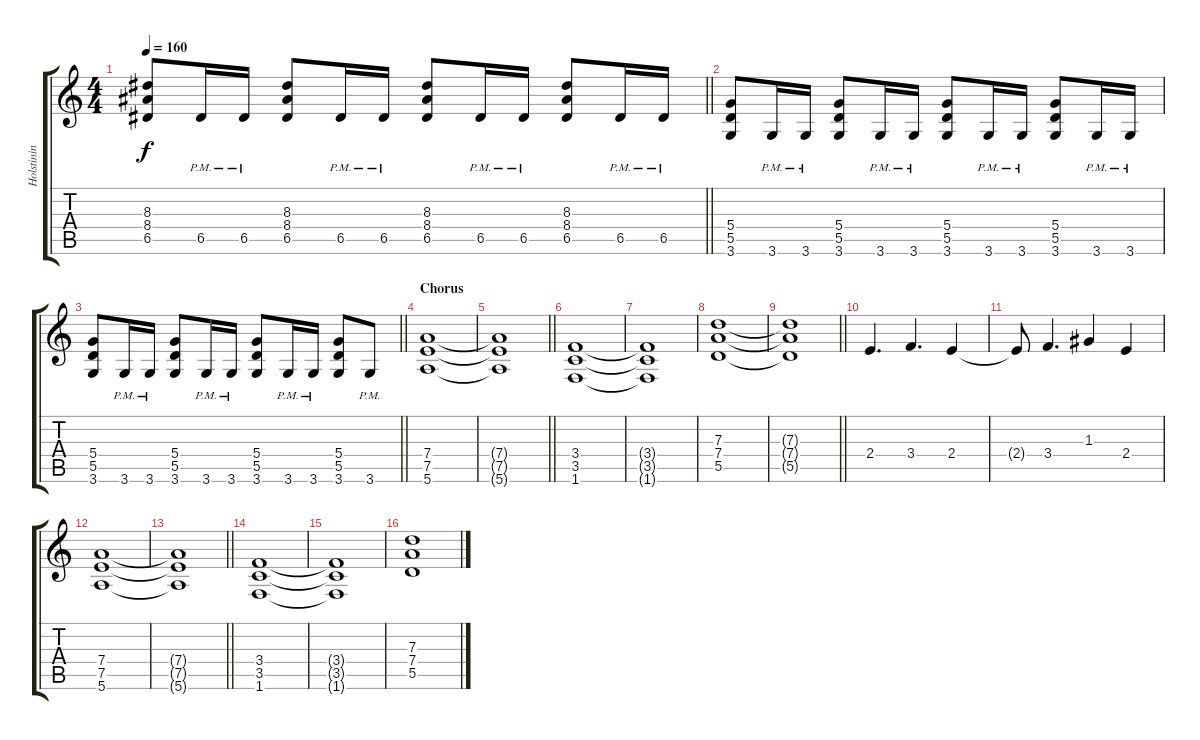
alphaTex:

\track ("Holstinin" "Holstinin") {instrument electricguitarmuted}
\staff {score tabs}
\tuning (E4 B3 G3 D3 A2 E2) {hide}
\ts (4 4)
\tempo 160
\clef g2
\barLineRight lightlight
\ks c
(8.3{t} 8.4{t} 6.5{t}).8{dy f} 6.5{pm}.16 6.5{pm}.16 (8.3 8.4 6.5).8 6.5{pm}.16 6.5{pm}.16 (8.3 8.4 6.5).8 6.5{pm}.16 6.5{pm}.16 (8.3 8.4 6.5).8 6.5{pm}.16 6.5{pm}.16 |
(5.4 5.5 3.6).8 3.6{pm}.16 3.6{pm}.16 (5.4 5.5 3.6).8 3.6{pm}.16 3.6{pm}.16 (5.4 5.5 3.6).8 3.6{pm}.16 3.6{pm}.16 (5.4 5.5 3.6).8 3.6{pm}.16 3.6{pm}.16 |
\barLineRight lightlight
(5.4 5.5 3.6).8 3.6{pm}.16 3.6{pm}.16 (5.4 5.5 3.6).8 3.6{pm}.16 3.6{pm}.16 (5.4 5.5 3.6).8 3.6{pm}.16 3.6{pm}.16 (5.4 5.5 3.6).8 3.6{pm}.8 |
\section ("" "Chorus")
(7.4 7.5 5.6).1 |
\barLineRight lightlight
(7.4{t} 7.5{t} 5.6{t}).1 |
(3.4 3.5 1.6).1 |
(3.4{t} 3.5{t} 1.6{t}).1 |
(7.3 7.4 5.5).1 |
\barLineRight lightlight
(7.3{t} 7.4{t} 5.5{t}).1 |
2.4.4{d} 3.4.4{d} 2.4.4 |
2.4{t}.8 3.4.4{d} 1.3.4 2.4.4 |
(7.4 7.5 5.6).1 |
\barLineRight lightlight
(7.4{t} 7.5{t} 5.6{t}).1 |
(3.4 3.5 1.6).1 |
(3.4{t} 3.5{t} 1.6{t}).1 |
(7.3 7.4 5.5).1
